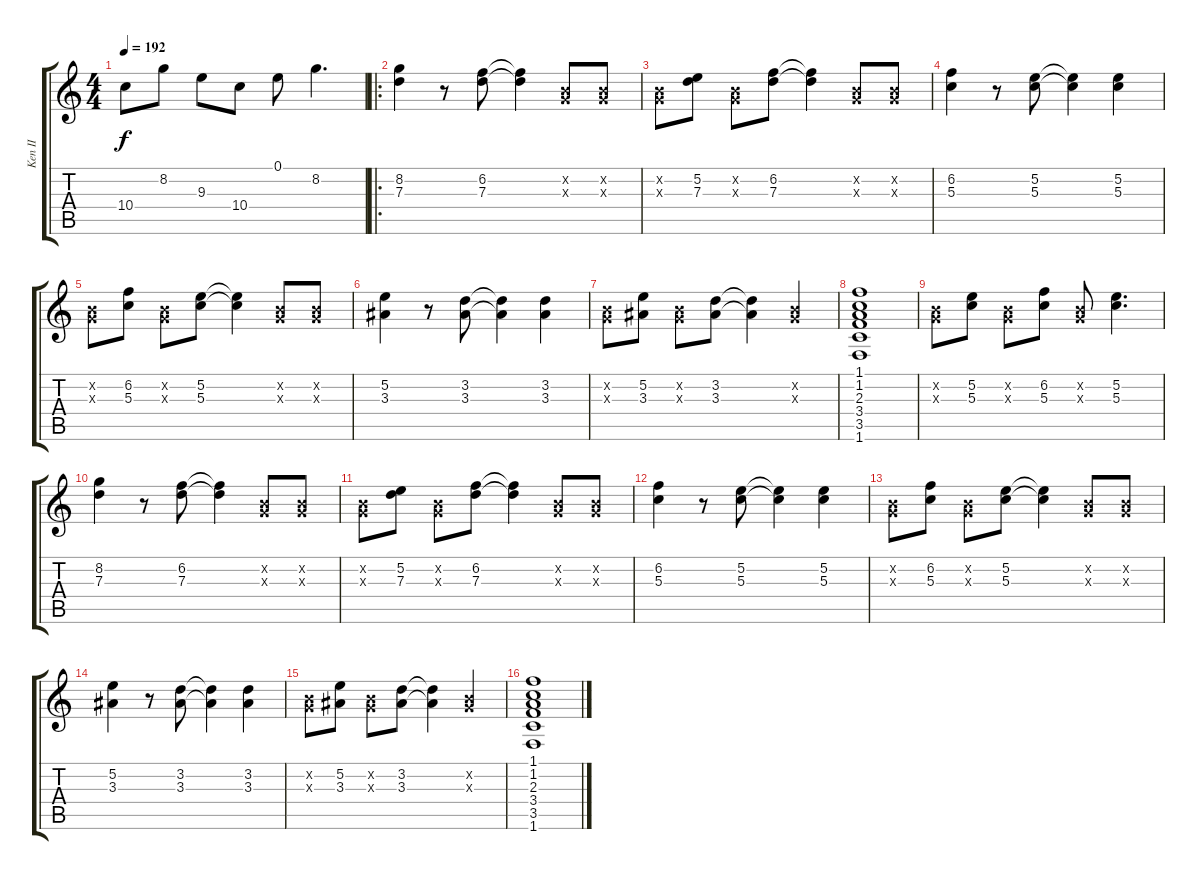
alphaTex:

\track ("Ken II" "Ken II") {instrument electricguitarclean}
\staff {score tabs}
\tuning (E4 B3 G3 D3 A2 E2) {hide}
\ts (4 4)
\tempo 192
\clef g2
\ks c
10.4{t}.8{dy f} 8.2.8 9.3.8 10.4.8 0.1.8 8.2.4{d} |
\ro
(8.2 7.3).4{balance 0 instrument overdrivenguitar} r.8 (6.2 7.3).8 (6.2{t} 7.3{t}).4 (0.2{x} 0.3{x}).8 (0.2{x} 0.3{x}).8 |
(0.2{x} 0.3{x}).8 (5.2 7.3).8 (0.2{x} 0.3{x}).8 (6.2 7.3).8 (6.2{t} 7.3{t}).4 (0.2{x} 0.3{x}).8 (0.2{x} 0.3{x}).8 |
(6.2 5.3).4 r.8 (5.2 5.3).8 (5.2{t} 5.3{t}).4 (5.2 5.3).4 |
(0.2{x} 0.3{x}).8 (6.2 5.3).8 (0.2{x} 0.3{x}).8 (5.2 5.3).8 (5.2{t} 5.3{t}).4 (0.2{x} 0.3{x}).8 (0.2{x} 0.3{x}).8 |
(5.2 3.3).4 r.8 (3.2 3.3).8 (3.2{t} 3.3{t}).4 (3.2 3.3).4 |
(0.2{x} 0.3{x}).8 (5.2 3.3).8 (0.2{x} 0.3{x}).8 (3.2 3.3).8 (3.2{t} 3.3{t}).4 (0.2{x} 0.3{x}).4 |
(1.1 1.2 2.3 3.4 3.5 1.6).1 |
(0.2{x} 0.3{x}).8 (5.2 5.3).8 (0.2{x} 0.3{x}).8 (6.2 5.3).8 (0.2{x} 0.3{x}).8 (5.2 5.3).4{d} |
(8.2 7.3).4 r.8 (6.2 7.3).8 (6.2{t} 7.3{t}).4 (0.2{x} 0.3{x}).8 (0.2{x} 0.3{x}).8 |
(0.2{x} 0.3{x}).8 (5.2 7.3).8 (0.2{x} 0.3{x}).8 (6.2 7.3).8 (6.2{t} 7.3{t}).4 (0.2{x} 0.3{x}).8 (0.2{x} 0.3{x}).8 |
(6.2 5.3).4 r.8 (5.2 5.3).8 (5.2{t} 5.3{t}).4 (5.2 5.3).4 |
(0.2{x} 0.3{x}).8 (6.2 5.3).8 (0.2{x} 0.3{x}).8 (5.2 5.3).8 (5.2{t} 5.3{t}).4 (0.2{x} 0.3{x}).8 (0.2{x} 0.3{x}).8 |
(5.2 3.3).4 r.8 (3.2 3.3).8 (3.2{t} 3.3{t}).4 (3.2 3.3).4 |
(0.2{x} 0.3{x}).8 (5.2 3.3).8 (0.2{x} 0.3{x}).8 (3.2 3.3).8 (3.2{t} 3.3{t}).4 (0.2{x} 0.3{x}).4 |
(1.1 1.2 2.3 3.4 3.5 1.6).1
